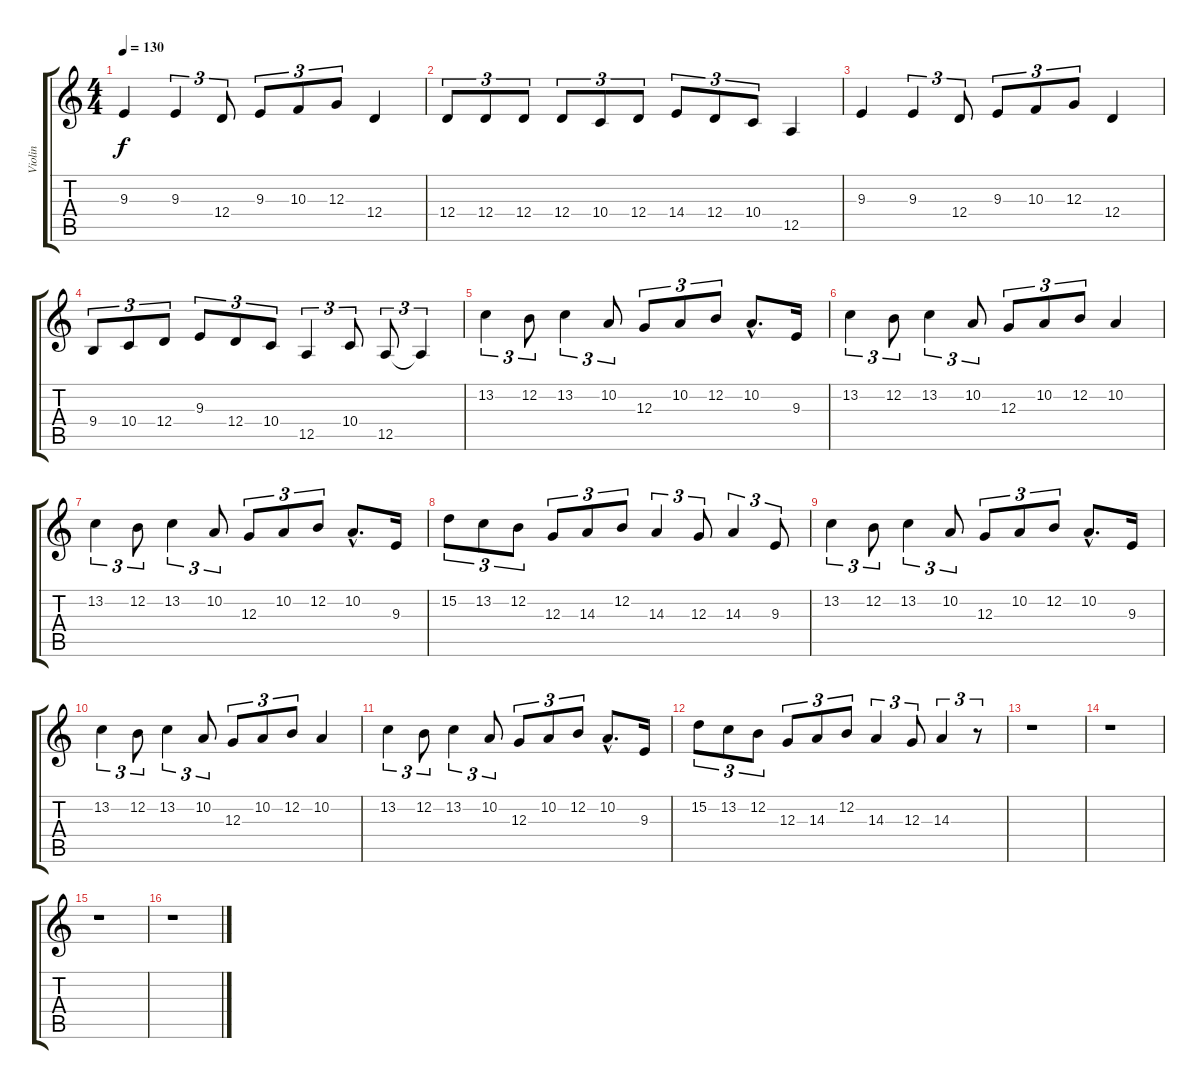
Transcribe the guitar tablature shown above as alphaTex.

\track ("Violin" "Violin") {instrument violin}
\staff {score tabs}
\tuning (E4 B3 G3 D3 A2 E2) {hide}
\ts (4 4)
\tempo 130
\clef g2
\ks c
9.3.4{dy f} 9.3.4{tu (3 2)} 12.4.8{tu (3 2)} 9.3.8{tu (3 2)} 10.3.8{tu (3 2)} 12.3.8{tu (3 2)} 12.4.4 |
12.4.8{tu (3 2)} 12.4.8{tu (3 2)} 12.4.8{tu (3 2)} 12.4.8{tu (3 2)} 10.4.8{tu (3 2)} 12.4.8{tu (3 2)} 14.4.8{tu (3 2)} 12.4.8{tu (3 2)} 10.4.8{tu (3 2)} 12.5.4 |
9.3.4 9.3.4{tu (3 2)} 12.4.8{tu (3 2)} 9.3.8{tu (3 2)} 10.3.8{tu (3 2)} 12.3.8{tu (3 2)} 12.4.4 |
9.4.8{tu (3 2)} 10.4.8{tu (3 2)} 12.4.8{tu (3 2)} 9.3.8{tu (3 2)} 12.4.8{tu (3 2)} 10.4.8{tu (3 2)} 12.5.4{tu (3 2)} 10.4.8{tu (3 2)} 12.5.8{tu (3 2)} 12.5{t}.4{tu (3 2)} |
13.2.4{tu (3 2)} 12.2.8{tu (3 2)} 13.2.4{tu (3 2)} 10.2.8{tu (3 2)} 12.3.8{tu (3 2)} 10.2.8{tu (3 2)} 12.2.8{tu (3 2)} 10.2{hac}.8{d} 9.3.16 |
13.2.4{tu (3 2)} 12.2.8{tu (3 2)} 13.2.4{tu (3 2)} 10.2.8{tu (3 2)} 12.3.8{tu (3 2)} 10.2.8{tu (3 2)} 12.2.8{tu (3 2)} 10.2.4 |
13.2.4{tu (3 2)} 12.2.8{tu (3 2)} 13.2.4{tu (3 2)} 10.2.8{tu (3 2)} 12.3.8{tu (3 2)} 10.2.8{tu (3 2)} 12.2.8{tu (3 2)} 10.2{hac}.8{d} 9.3.16 |
15.2.8{tu (3 2)} 13.2.8{tu (3 2)} 12.2.8{tu (3 2)} 12.3.8{tu (3 2)} 14.3.8{tu (3 2)} 12.2.8{tu (3 2)} 14.3.4{tu (3 2)} 12.3.8{tu (3 2)} 14.3.4{tu (3 2)} 9.3.8{tu (3 2)} |
13.2.4{tu (3 2)} 12.2.8{tu (3 2)} 13.2.4{tu (3 2)} 10.2.8{tu (3 2)} 12.3.8{tu (3 2)} 10.2.8{tu (3 2)} 12.2.8{tu (3 2)} 10.2{hac}.8{d} 9.3.16 |
13.2.4{tu (3 2)} 12.2.8{tu (3 2)} 13.2.4{tu (3 2)} 10.2.8{tu (3 2)} 12.3.8{tu (3 2)} 10.2.8{tu (3 2)} 12.2.8{tu (3 2)} 10.2.4 |
13.2.4{tu (3 2)} 12.2.8{tu (3 2)} 13.2.4{tu (3 2)} 10.2.8{tu (3 2)} 12.3.8{tu (3 2)} 10.2.8{tu (3 2)} 12.2.8{tu (3 2)} 10.2{hac}.8{d} 9.3.16 |
15.2.8{tu (3 2)} 13.2.8{tu (3 2)} 12.2.8{tu (3 2)} 12.3.8{tu (3 2)} 14.3.8{tu (3 2)} 12.2.8{tu (3 2)} 14.3.4{tu (3 2)} 12.3.8{tu (3 2)} 14.3.4{tu (3 2)} r.8{tu (3 2)} |
r.1 |
r.1 |
r.1 |
r.1
